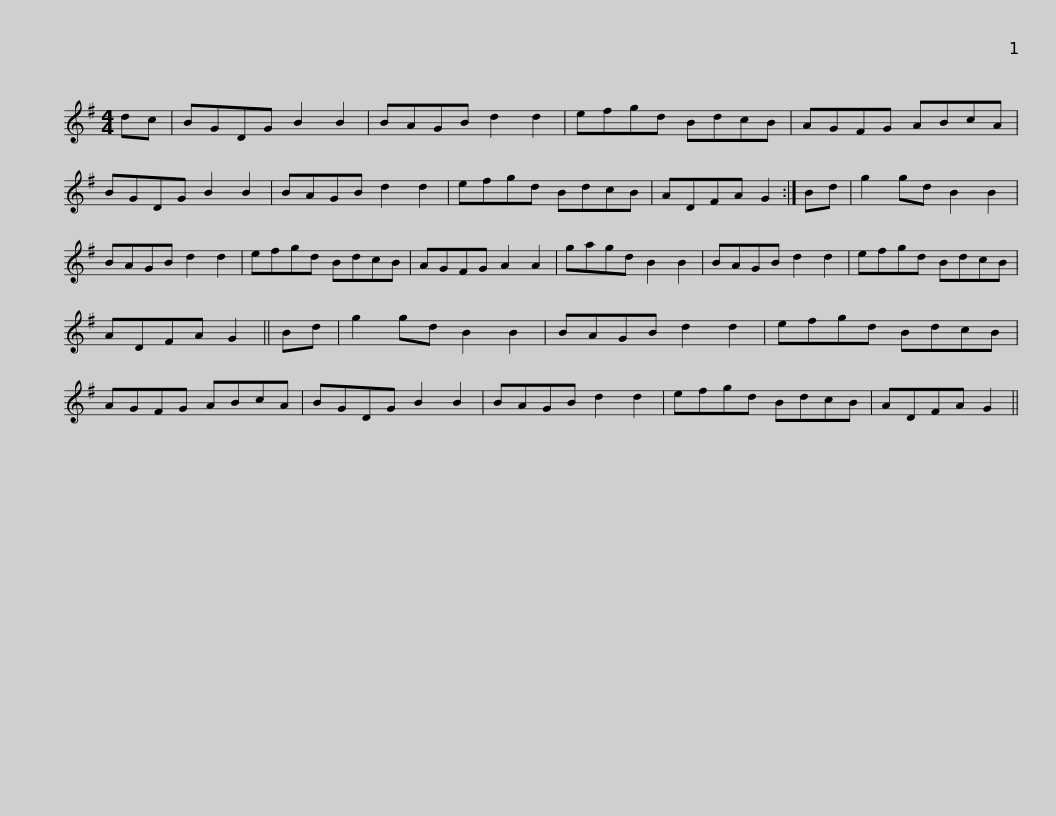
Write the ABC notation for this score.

X:1
L:1/8
M:4/4
I:linebreak $
K:G
V:1 treble
V:1
 dc | BGDG B2 B2 | BAGB d2 d2 | efgd BdcB | AGFG ABcA | %5
 BGDG B2 B2 | BAGB d2 d2 |$ efgd BdcB | ADFA G2 :| Bd | %10
 g2 gd B2 B2 | BAGB d2 d2 | efgd BdcB | AGFG A2 A2 |$ gagd B2 B2 | %15
 BAGB d2 d2 | efgd BdcB | ADFA G2 || Bd | g2 gd B2 B2 | %20
 BAGB d2 d2 |$ efgd BdcB | AGFG ABcA | BGDG B2 B2 | BAGB d2 d2 | %25
 efgd BdcB | ADFA G2 || %27
